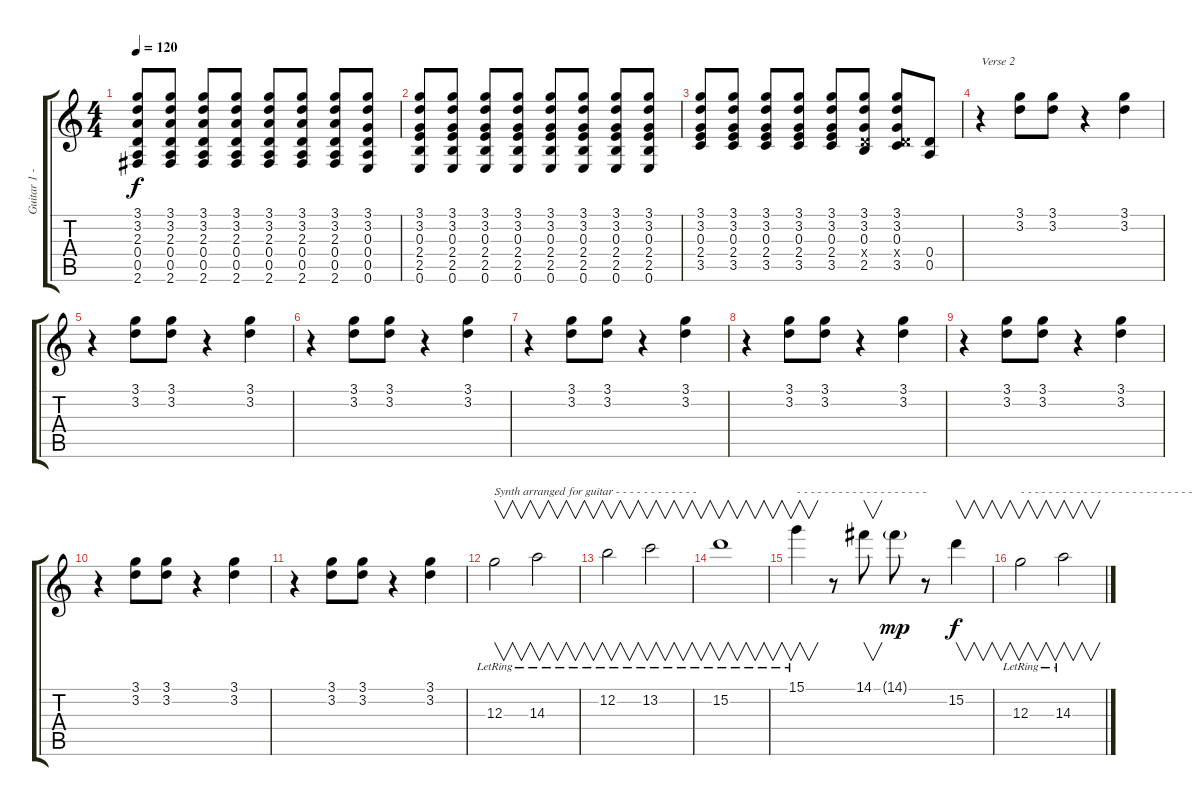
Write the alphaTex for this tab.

\track ("Guitar 1 - Mike" "Guitar 1 -") {instrument distortionguitar}
\staff {score tabs}
\tuning (E4 B3 G3 D3 A2 E2) {hide}
\ts (4 4)
\tempo 120
\clef g2
\ks c
(3.1 3.2 2.3 0.4 0.5 2.6).8{dy f} (3.1 3.2 2.3 0.4 0.5 2.6).8 (3.1 3.2 2.3 0.4 0.5 2.6).8 (3.1 3.2 2.3 0.4 0.5 2.6).8 (3.1 3.2 2.3 0.4 0.5 2.6).8 (3.1 3.2 2.3 0.4 0.5 2.6).8 (3.1 3.2 2.3 0.4 0.5 2.6).8 (3.1 3.2 0.3 0.4 0.5 0.6).8 |
(3.1 3.2 0.3 2.4 2.5 0.6).8 (3.1 3.2 0.3 2.4 2.5 0.6).8 (3.1 3.2 0.3 2.4 2.5 0.6).8 (3.1 3.2 0.3 2.4 2.5 0.6).8 (3.1 3.2 0.3 2.4 2.5 0.6).8 (3.1 3.2 0.3 2.4 2.5 0.6).8 (3.1 3.2 0.3 2.4 2.5 0.6).8 (3.1 3.2 0.3 2.4 2.5 0.6).8 |
(3.1 3.2 0.3 2.4 3.5).8 (3.1 3.2 0.3 2.4 3.5).8 (3.1 3.2 0.3 2.4 3.5).8 (3.1 3.2 0.3 2.4 3.5).8 (3.1 3.2 0.3 2.4 3.5).8 (3.1 3.2 0.3 0.4{x} 2.5).8 (3.1 3.2 0.3 0.4{x} 3.5).8 (0.4 0.5).8 |
r.4{txt "Verse 2"} (3.1 3.2).8 (3.1 3.2).8 r.4 (3.1 3.2).4 |
r.4 (3.1 3.2).8 (3.1 3.2).8 r.4 (3.1 3.2).4 |
r.4 (3.1 3.2).8 (3.1 3.2).8 r.4 (3.1 3.2).4 |
r.4 (3.1 3.2).8 (3.1 3.2).8 r.4 (3.1 3.2).4 |
r.4 (3.1 3.2).8 (3.1 3.2).8 r.4 (3.1 3.2).4 |
r.4 (3.1 3.2).8 (3.1 3.2).8 r.4 (3.1 3.2).4 |
r.4 (3.1 3.2).8 (3.1 3.2).8 r.4 (3.1 3.2).4 |
r.4 (3.1 3.2).8 (3.1 3.2).8 r.4 (3.1 3.2).4 |
12.3{lr}.2{v txt "Synth arranged for guitar - - - - - - - - - - - - "} 14.3{lr}.2{v} |
12.2{lr}.2{v} 13.2{lr}.2{v} |
15.2{lr}.1{v} |
15.1{lr}.4{v txt "- - - - - - - - - - - - - - - - - - -"} r.8 14.1.8{v} 14.1{g}.8{dy mp} r.8 15.2.4{v dy f} |
12.3{lr}.2{v txt "- - - - - - - - - - - - - - - - - - - - - - - - - "} 14.3{lr}.2{v}
